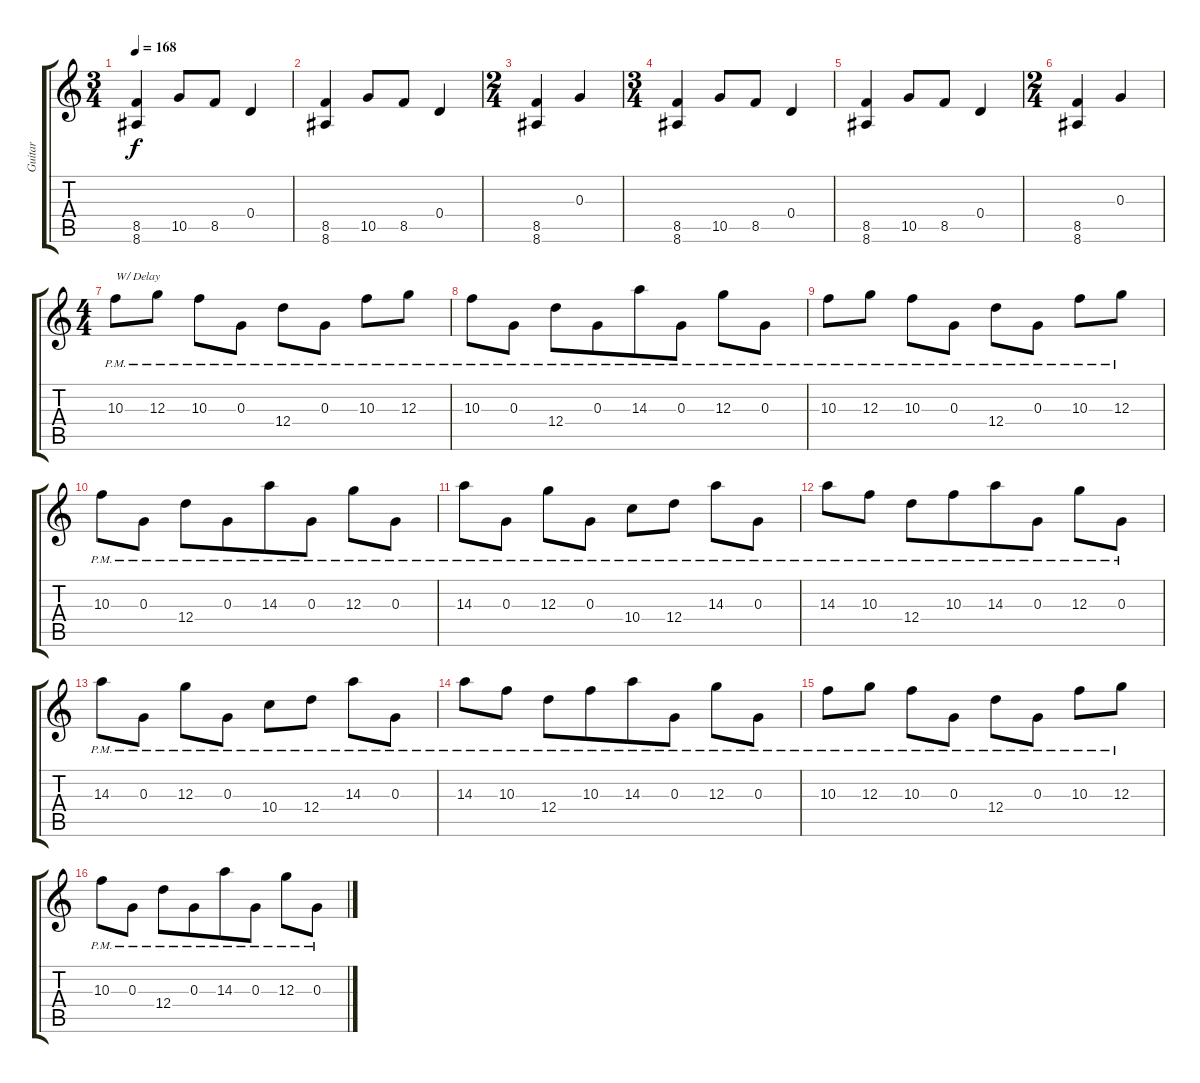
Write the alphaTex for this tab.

\track ("Guitar" "Guitar") {instrument overdrivenguitar}
\staff {score tabs}
\tuning (E4 B3 G3 D3 A2 D2) {hide}
\ts (3 4)
\tempo 168
\clef g2
\ks c
(8.5 8.6).4{dy f instrument overdrivenguitar beam merge} 10.5.8{beam merge} 8.5.8 0.4.4 |
(8.5 8.6).4{beam merge} 10.5.8{beam merge} 8.5.8 0.4.4 |
\ts (2 4)
(8.5 8.6).4{beam merge} 0.3.4 |
\ts (3 4)
(8.5 8.6).4{beam merge} 10.5.8{beam merge} 8.5.8 0.4.4 |
(8.5 8.6).4{beam merge} 10.5.8{beam merge} 8.5.8 0.4.4 |
\ts (2 4)
(8.5 8.6).4{beam merge} 0.3.4 |
\ts (4 4)
10.3{pm}.8{txt "W/ Delay" instrument electricguitarclean} 12.3{pm}.8 10.3{pm}.8{beam merge} 0.3{pm}.8 12.4{pm}.8 0.3{pm}.8 10.3{pm}.8 12.3{pm}.8 |
10.3{pm}.8 0.3{pm}.8 12.4{pm}.8 0.3{pm}.8{beam merge} 14.3{pm}.8{beam merge} 0.3{pm}.8 12.3{pm}.8 0.3{pm}.8 |
10.3{pm}.8 12.3{pm}.8 10.3{pm}.8{beam merge} 0.3{pm}.8 12.4{pm}.8 0.3{pm}.8 10.3{pm}.8 12.3{pm}.8 |
10.3{pm}.8 0.3{pm}.8 12.4{pm}.8 0.3{pm}.8{beam merge} 14.3{pm}.8{beam merge} 0.3{pm}.8 12.3{pm}.8 0.3{pm}.8 |
14.3{pm}.8{beam merge} 0.3{pm}.8 12.3{pm}.8{beam merge} 0.3{pm}.8 10.4{pm}.8 12.4{pm}.8 14.3{pm}.8 0.3{pm}.8 |
14.3{pm}.8 10.3{pm}.8 12.4{pm}.8 10.3{pm}.8{beam merge} 14.3{pm}.8 0.3{pm}.8 12.3{pm}.8{beam merge} 0.3{pm}.8 |
14.3{pm}.8{beam merge} 0.3{pm}.8 12.3{pm}.8{beam merge} 0.3{pm}.8 10.4{pm}.8 12.4{pm}.8 14.3{pm}.8 0.3{pm}.8 |
14.3{pm}.8 10.3{pm}.8 12.4{pm}.8 10.3{pm}.8{beam merge} 14.3{pm}.8 0.3{pm}.8 12.3{pm}.8{beam merge} 0.3{pm}.8 |
10.3{pm}.8 12.3{pm}.8 10.3{pm}.8{beam merge} 0.3{pm}.8 12.4{pm}.8 0.3{pm}.8 10.3{pm}.8 12.3{pm}.8 |
10.3{pm}.8 0.3{pm}.8 12.4{pm}.8 0.3{pm}.8{beam merge} 14.3{pm}.8{beam merge} 0.3{pm}.8 12.3{pm}.8 0.3{pm}.8
